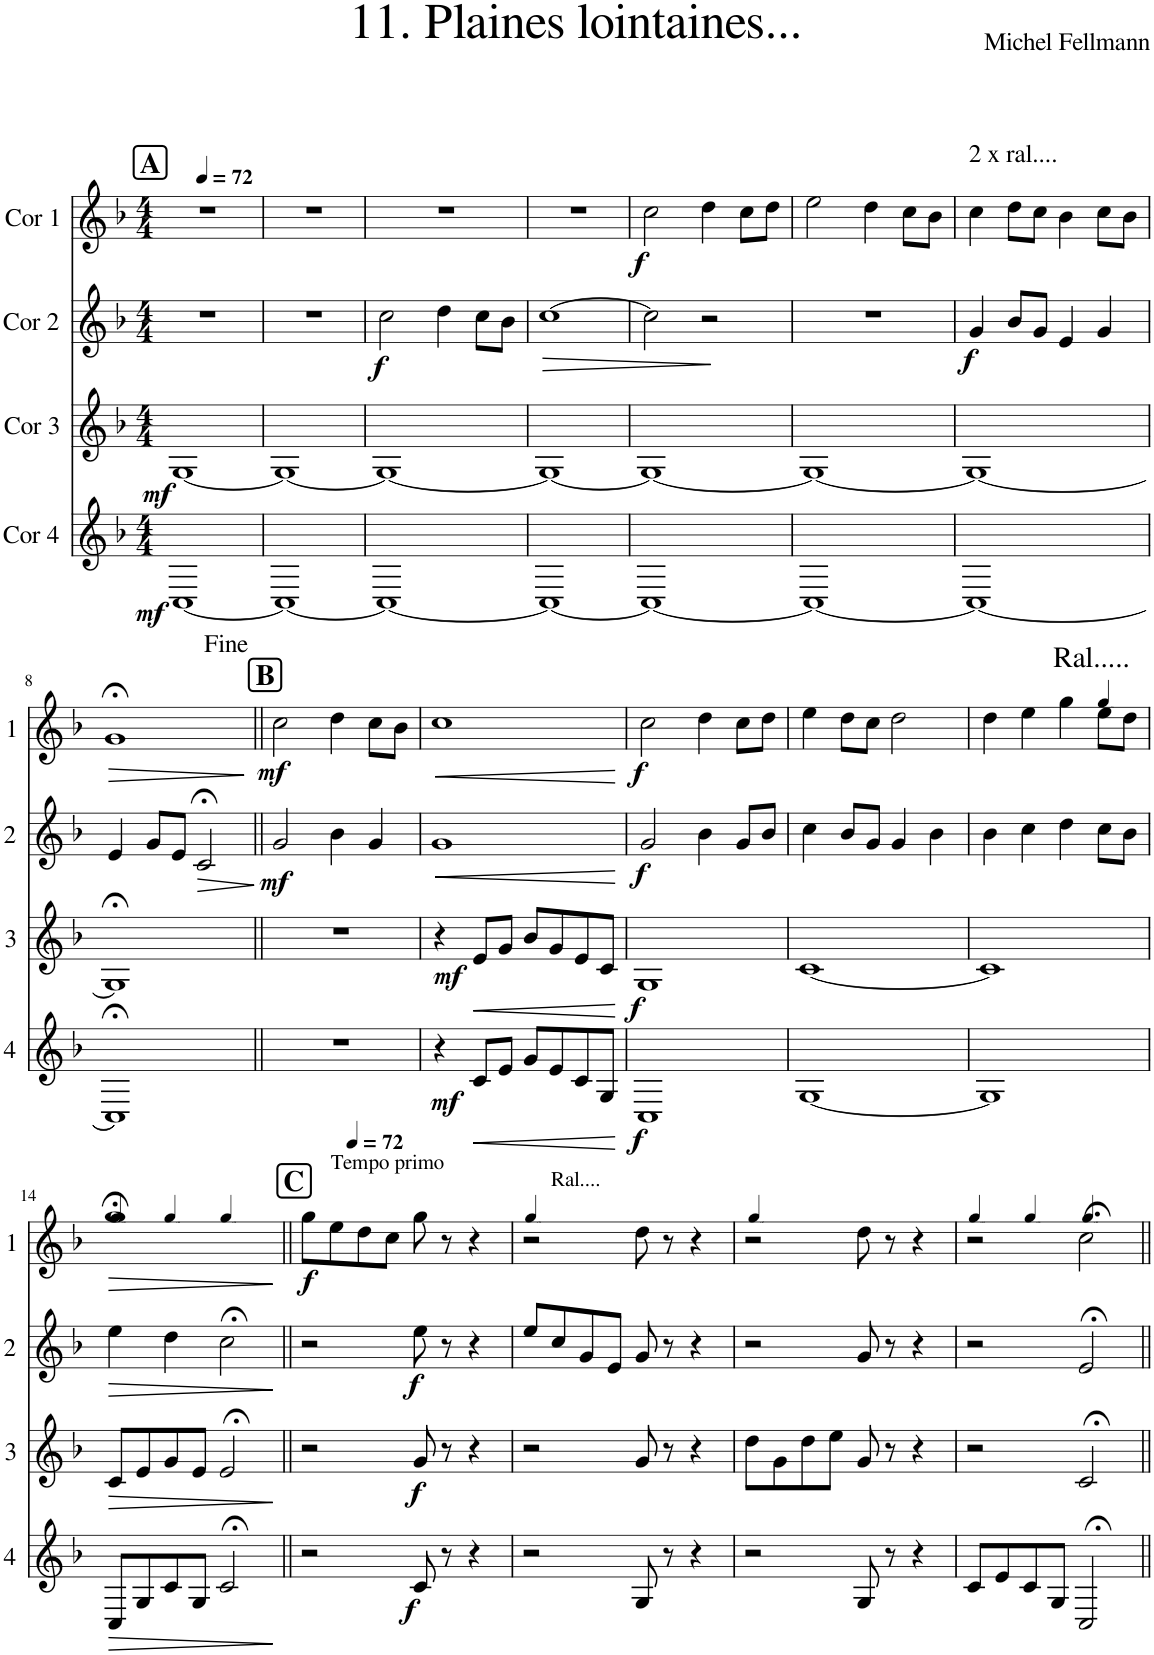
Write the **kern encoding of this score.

**kern	**dynam	**kern	**dynam	**kern	**dynam	**kern	**dynam
*part4	*part4	*part3	*part3	*part2	*part2	*part1	*part1
*staff4	*staff4	*staff3	*staff3	*staff2	*staff2	*staff1	*staff1
*I"Cor 4	*	*I"Cor 3	*	*I"Cor 2	*	*I"Cor 1	*
*clefG2	*	*clefG2	*	*clefG2	*	*clefG2	*
*Trd4c7	*	*Trd4c7	*	*Trd4c7	*	*Trd4c7	*
*k[b-]	*	*k[b-]	*	*k[b-]	*	*k[b-]	*
*M4/4	*	*M4/4	*	*M4/4	*	*M4/4	*
*MM72	*	*MM72	*	*MM72	*	*MM72	*
!!LO:REH:place=s1:a:B:cj:fs=14:t=A
=1	=1	=1	=1	=1	=1	=1	=1
!	!LO:DY:b	!	!LO:DY:b	!	!	!	!
[1C	mf	[1G	mf	1r	.	1r	.
=2	=2	=2	=2	=2	=2	=2	=2
1C_	.	1G_	.	1r	.	1r	.
=3	=3	=3	=3	=3	=3	=3	=3
!	!	!	!	!	!LO:DY:b	!	!
1C_	.	1G_	.	2cc\	f	1r	.
.	.	.	.	4dd\	.	.	.
.	.	.	.	8cc\L	.	.	.
.	.	.	.	8b-\J	.	.	.
=4	=4	=4	=4	=4	=4	=4	=4
!	!	!	!	!	!LO:HP:b	!	!
1C_	.	1G_	.	[1cc	>	1r	.
.	.	.	.	.	]	.	.
=5	=5	=5	=5	=5	=5	=5	=5
!	!	!	!	!	!	!	!LO:DY:b
1C_	.	1G_	.	2cc\]	.	2cc\	f
.	.	.	.	2r	.	4dd\	.
.	.	.	.	.	.	8cc\L	.
.	.	.	.	.	.	8dd\J	.
=6	=6	=6	=6	=6	=6	=6	=6
1C_	.	1G_	.	1r	.	2ee\	.
.	.	.	.	.	.	4dd\	.
.	.	.	.	.	.	8cc\L	.
.	.	.	.	.	.	8b-\J	.
=7	=7	=7	=7	=7	=7	=7	=7
!	!	!	!	!	!	!LO:TX:a:t=2 x ral....	!
!	!	!	!	!	!LO:DY:b	!	!
1C_	.	1G_	.	4g/	f	4cc\	.
.	.	.	.	8b-/L	.	8dd\L	.
.	.	.	.	8g/J	.	8cc\J	.
.	.	.	.	4e/	.	4b-\	.
.	.	.	.	4g/	.	8cc\L	.
.	.	.	.	.	.	8b-\J	.
!!LO:LB:g=z
=8	=8	=8	=8	=8	=8	=8	=8
!	!	!	!	!	!	!	!LO:HP:b
1C;<]	.	1G;<]	.	4e/	.	1g;<	>
.	.	.	.	8g/L	.	.	.
.	.	.	.	8e/J	.	.	.
!	!	!	!	!	!LO:HP:b	!	!
.	.	.	.	2c;</	>	.	.
.	.	.	.	.	]	.	]
!!LO:REH:place=s1:a:B:cj:fs=14:t=B
=9||	=9||	=9||	=9||	=9||	=9||	=9||	=9||
!	!	!	!	!	!LO:DY:b	!	!LO:DY:b
1r	.	1r	.	2g/	mf	2cc\	mf
.	.	.	.	4b-\	.	4dd\	.
.	.	.	.	4g/	.	8cc\L	.
.	.	.	.	.	.	8b-\J	.
=10	=10	=10	=10	=10	=10	=10	=10
!	!LO:DY:b	!	!LO:DY:b	!	!LO:HP:b	!	!LO:HP:b
4r	mf	4r	mf	1g	<	1cc	<
!	!LO:HP:b	!	!LO:HP:b	!	!	!	!
8c/L	<	8e/L	<	.	.	.	.
8e/J	.	8g/J	.	.	.	.	.
8g/L	.	8b-/L	.	.	.	.	.
8e/	.	8g/	.	.	.	.	.
8c/	.	8e/	.	.	.	.	.
8G/J	.	8c/J	.	.	.	.	.
.	[	.	[	.	[	.	[
=11	=11	=11	=11	=11	=11	=11	=11
!	!LO:DY:b	!	!LO:DY:b	!	!LO:DY:b	!	!LO:DY:b
1C	f	1G	f	2g/	f	2cc\	f
.	.	.	.	4b-\	.	4dd\	.
.	.	.	.	8g/L	.	8cc\L	.
.	.	.	.	8b-/J	.	8dd\J	.
=12	=12	=12	=12	=12	=12	=12	=12
[1G	.	[1c	.	4cc\	.	4ee\	.
.	.	.	.	8b-/L	.	8dd\L	.
.	.	.	.	8g/J	.	8cc\J	.
.	.	.	.	4g/	.	2dd\	.
.	.	.	.	4b-\	.	.	.
=13	=13	=13	=13	=13	=13	=13	=13
1G]	.	1c]	.	4b-\	.	4dd\	.
!	!	!	!	!	!	!LO:TX:a:t=Ral.....	!
.	.	.	.	4cc\	.	4ee\	.
.	.	.	.	4dd\	.	4gg\	.
*	*	*	*	*	*	*MM70	*
.	.	.	.	8cc\L	.	8ee\L	.
.	.	.	.	8b-\J	.	8dd\J	.
!!LO:LB:g=z
=14	=14	=14	=14	=14	=14	=14	=14
*	*	*	*	*	*	*MM68	*
!	!LO:HP:b	!	!LO:HP:b	!	!LO:HP:b	!	!LO:HP:b
*	*	*	*	*	*	*^	*
*	*	*	*	*	*	*	*^	*
8C/L	>	8c/L	>	4ee\	>	1gg;<	4ryy	2ryy	>
8G/	.	8e/	.	.	.	.	.	.	.
*	*	*	*	*	*	*MM64	*	*	*
8c/	.	8g/	.	4dd\	.	.	2.ryy	.	.
8G/J	.	8e/J	.	.	.	.	.	.	.
*	*	*	*	*	*	*MM50	*	*	*
2c;</	.	2e;</	.	2cc;<\	.	.	.	2ryy	.
.	]	.	]	.	]	.	.	.	]
*	*	*	*	*	*	*v	*v	*v	*
=15||	=15||	=15||	=15||	=15||	=15||	=15||	=15||
!!LO:REH:place=s1:a:B:cj:fs=14:t=C
*	*	*	*	*	*	*MM72	*
*	*	*	*	*	*	*^	*
*	*	*	*	*	*	*	*^	*
!	!	!	!	!	!	!	!	!	!LO:DY:b
*	*	*	*	*	*	*v	*v	*v	*
2r	.	2r	.	2r	.	8gg\L	f
!	!	!	!	!	!	!LO:TX:a:t=Tempo primo	!
.	.	.	.	.	.	8ee\	.
.	.	.	.	.	.	8dd\	.
.	.	.	.	.	.	8cc\J	.
!	!LO:DY:b	!	!LO:DY:b	!	!LO:DY:b	!	!
8c/	f	8g/	f	8ee\	f	8gg\	.
8r	.	8r	.	8r	.	8r	.
4r	.	4r	.	4r	.	4r	.
=16	=16	=16	=16	=16	=16	=16	=16
*	*	*	*	*	*	*MM70	*
!	!	!	!	!	!	!LO:TX:a:t=Ral....	!
2r	.	2r	.	8ee/L	.	2r	.
.	.	.	.	8cc/	.	.	.
.	.	.	.	8g/	.	.	.
.	.	.	.	8e/J	.	.	.
8G/	.	8g/	.	8g/	.	8dd\	.
8r	.	8r	.	8r	.	8r	.
4r	.	4r	.	4r	.	4r	.
=17	=17	=17	=17	=17	=17	=17	=17
*	*	*	*	*	*	*MM67	*
2r	.	8dd\L	.	2r	.	2r	.
.	.	8g\	.	.	.	.	.
.	.	8dd\	.	.	.	.	.
.	.	8ee\J	.	.	.	.	.
8G/	.	8g/	.	8g/	.	8dd\	.
8r	.	8r	.	8r	.	8r	.
4r	.	4r	.	4r	.	4r	.
=18	=18	=18	=18	=18	=18	=18	=18
*	*	*	*	*	*	*MM64	*
*	*	*	*	*	*	*^	*
8c/L	.	2r	.	2r	.	2r	4ryy	.
8e/	.	.	.	.	.	.	.	.
*	*	*	*	*	*	*MM56	*	*
8c/	.	.	.	.	.	.	2.ryy	.
8G/J	.	.	.	.	.	.	.	.
*	*	*	*	*	*	*MM40	*	*
2C;</	.	2c;</	.	2e;</	.	2cc;<\	.	.
*	*	*	*	*	*	*v	*v	*
=||	=||	=||	=||	=||	=||	=||	=||
*-	*-	*-	*-	*-	*-	*-	*-
